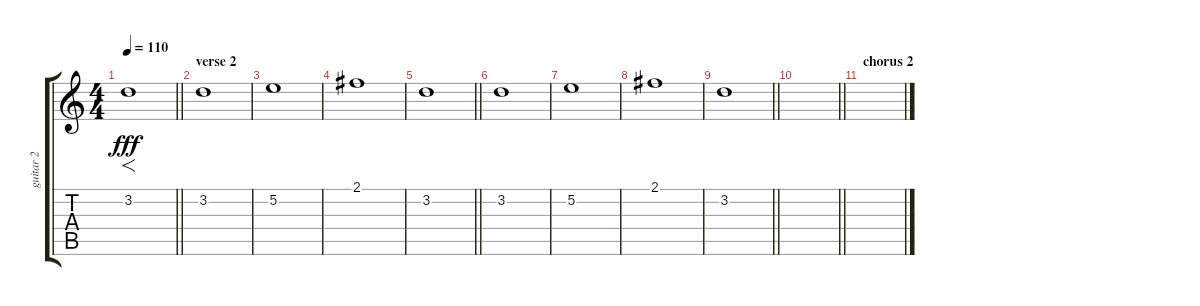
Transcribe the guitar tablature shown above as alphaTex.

\track ("guitar 2" "guitar 2") {instrument overdrivenguitar}
\staff {score tabs}
\tuning (E4 B3 G3 D3 A2 E2) {hide}
\ts (4 4)
\tempo 110
\clef g2
\barLineRight lightlight
\ks c
3.2.1{f dy fff} |
\section ("" "verse 2")
3.2.1 |
5.2.1 |
2.1.1 |
\barLineRight lightlight
3.2.1 |
3.2.1 |
5.2.1 |
2.1.1 |
\barLineRight lightlight
3.2.1 |
\barLineRight lightlight
|
\section ("" "chorus 2")
